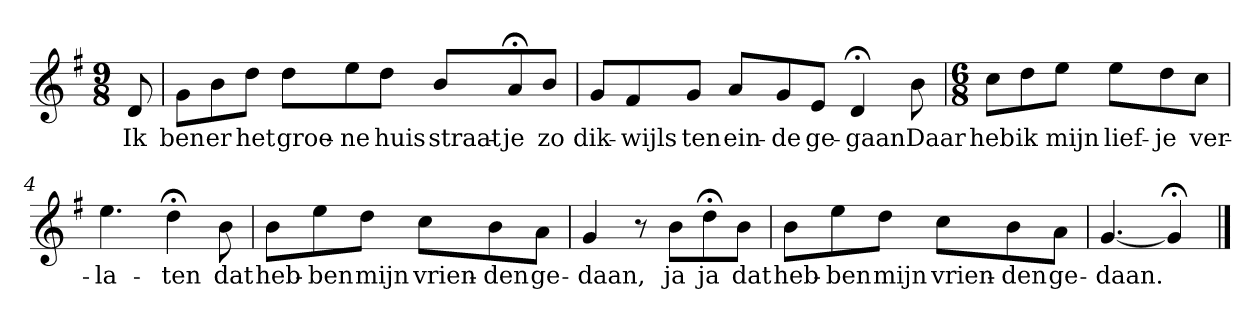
**kern	**text
*part1	*part1
*staff1	*staff1
*k[f#]	*
*G:	*
*M9/8	*
*MM120	*
=	=
8d	Ik
=1	=1
8gL	ben
8b	er
8ddJ	het
8ddL	groe-
8ee	-ne
8ddJ	huis
8bL	straat-
8a;<	-je
8bJ	zo
=2	=2
8gL	dik-
8f#	-wijls
8gJ	ten
8aL	ein-
8g	-de
8eJ	ge-
4d;<	-gaan
8b	Daar
=3	=3
*M6/8	*
8ccL	heb
8dd	ik
8eeJ	mijn
8eeL	lief-
8dd	-je
8ccJ	ver-
=4	=4
4.ee	-la-
4dd;<	-ten
8b	dat
=5	=5
8bL	heb-
8ee	-ben
8ddJ	mijn
8ccL	vrien-
8b	-den
8aJ	ge-
=6	=6
4g	-daan,
8r	.
8bL	ja
8dd;<	ja
8bJ	dat
=7	=7
8bL	heb-
8ee	-ben
8ddJ	mijn
8ccL	vrien-
8b	-den
8aJ	ge-
=8	=8
[4.g	-daan.
4g;<]	.
==	==
*-	*-
